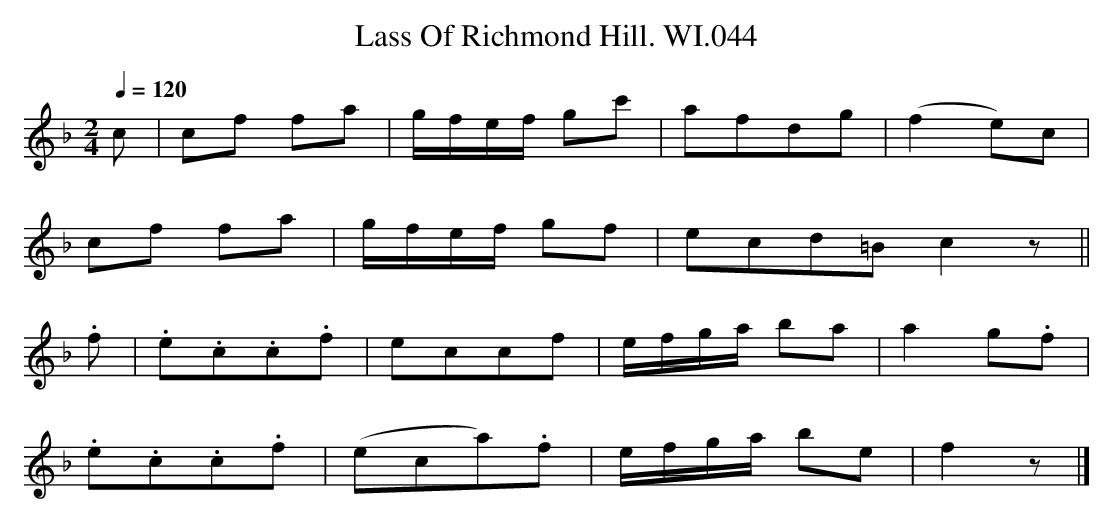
X:1
T:Lass Of Richmond Hill. WI.044
M:2/4
L:1/8
Q:1/4=120
K:F
c|cf fa|g/f/e/f/ gc'|afdg|(f2 e)c|
cf fa|g/f/e/f/ gf|ecd=B c2z||
.f|.e.c.c.f|eccf|e/f/g/a/ ba|a2g.f|
.e.c.c.f|(eca).f|e/f/g/a/ be|f2z|]
